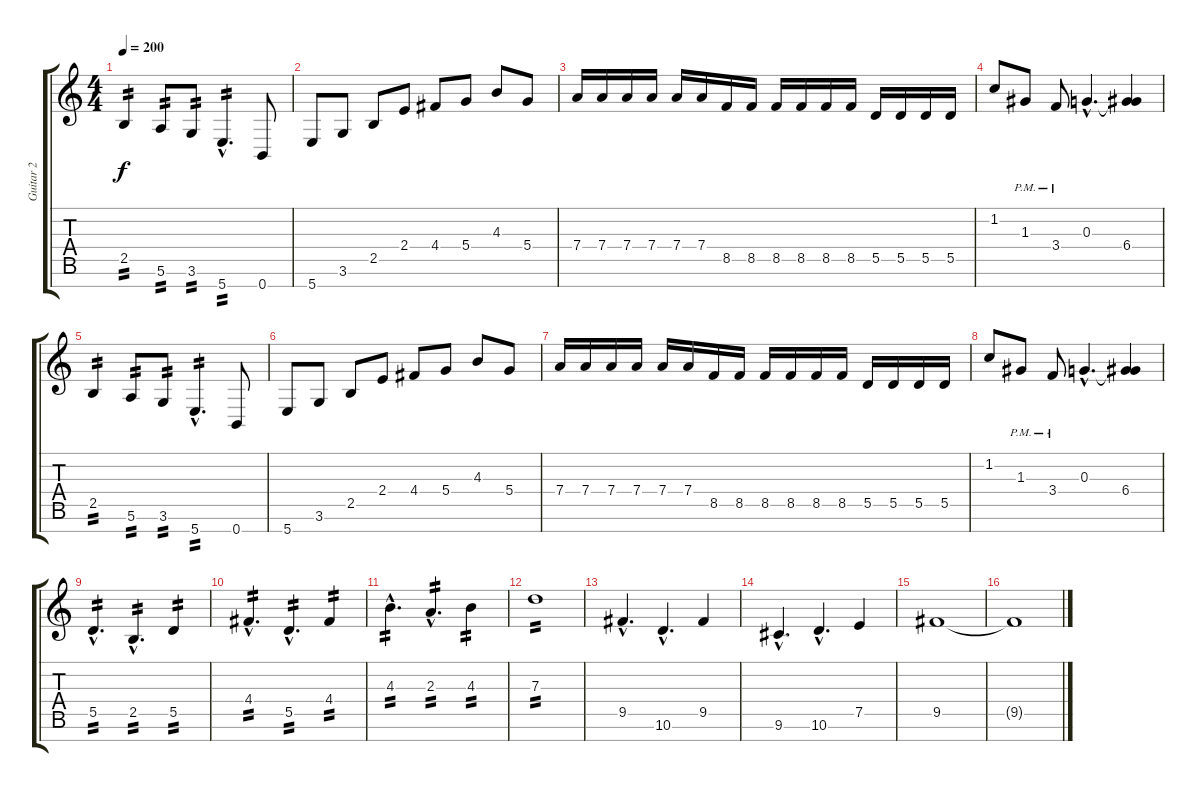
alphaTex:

\track ("Guitar 2" "Guitar 2") {instrument distortionguitar}
\staff {score tabs}
\tuning (E4 B3 G3 D3 A2 E2 B1) {hide}
\ts (4 4)
\section ("" "")
\tempo 200
\clef g2
\ks c
2.5.4{tp 2 dy f} 5.6.8{tp 2} 3.6.8{tp 2} 5.7{hac}.4{d tp 2} 0.7.8 |
5.7.8 3.6.8 2.5.8 2.4.8 4.4.8 5.4.8 4.3.8 5.4.8 |
7.4.16 7.4.16 7.4.16 7.4.16 7.4.16 7.4.16 8.5.16 8.5.16 8.5.16 8.5.16 8.5.16 8.5.16 5.5.16 5.5.16 5.5.16 5.5.16 |
1.2.8 1.3{pm}.8 3.4{pm}.8 0.3{hac}.4{d} (0.3{t} 6.4).4 |
2.5.4{tp 2} 5.6.8{tp 2} 3.6.8{tp 2} 5.7{hac}.4{d tp 2} 0.7.8 |
5.7.8 3.6.8 2.5.8 2.4.8 4.4.8 5.4.8 4.3.8 5.4.8 |
7.4.16 7.4.16 7.4.16 7.4.16 7.4.16 7.4.16 8.5.16 8.5.16 8.5.16 8.5.16 8.5.16 8.5.16 5.5.16 5.5.16 5.5.16 5.5.16 |
1.2.8 1.3{pm}.8 3.4{pm}.8 0.3{hac}.4{d} (0.3{t} 6.4).4 |
\section ("" "")
5.5{hac}.4{d tp 2} 2.5{hac}.4{d tp 2} 5.5.4{tp 2} |
4.4{hac}.4{d tp 2} 5.5{hac}.4{d tp 2} 4.4.4{tp 2} |
4.3{hac}.4{d tp 2} 2.3{hac}.4{d tp 2} 4.3.4{tp 2} |
7.3.1{tp 2} |
\section ("" "")
9.5{hac}.4{d} 10.6{hac}.4{d} 9.5.4 |
9.6{hac}.4{d} 10.6{hac}.4{d} 7.5.4 |
9.5.1 |
9.5{t}.1
